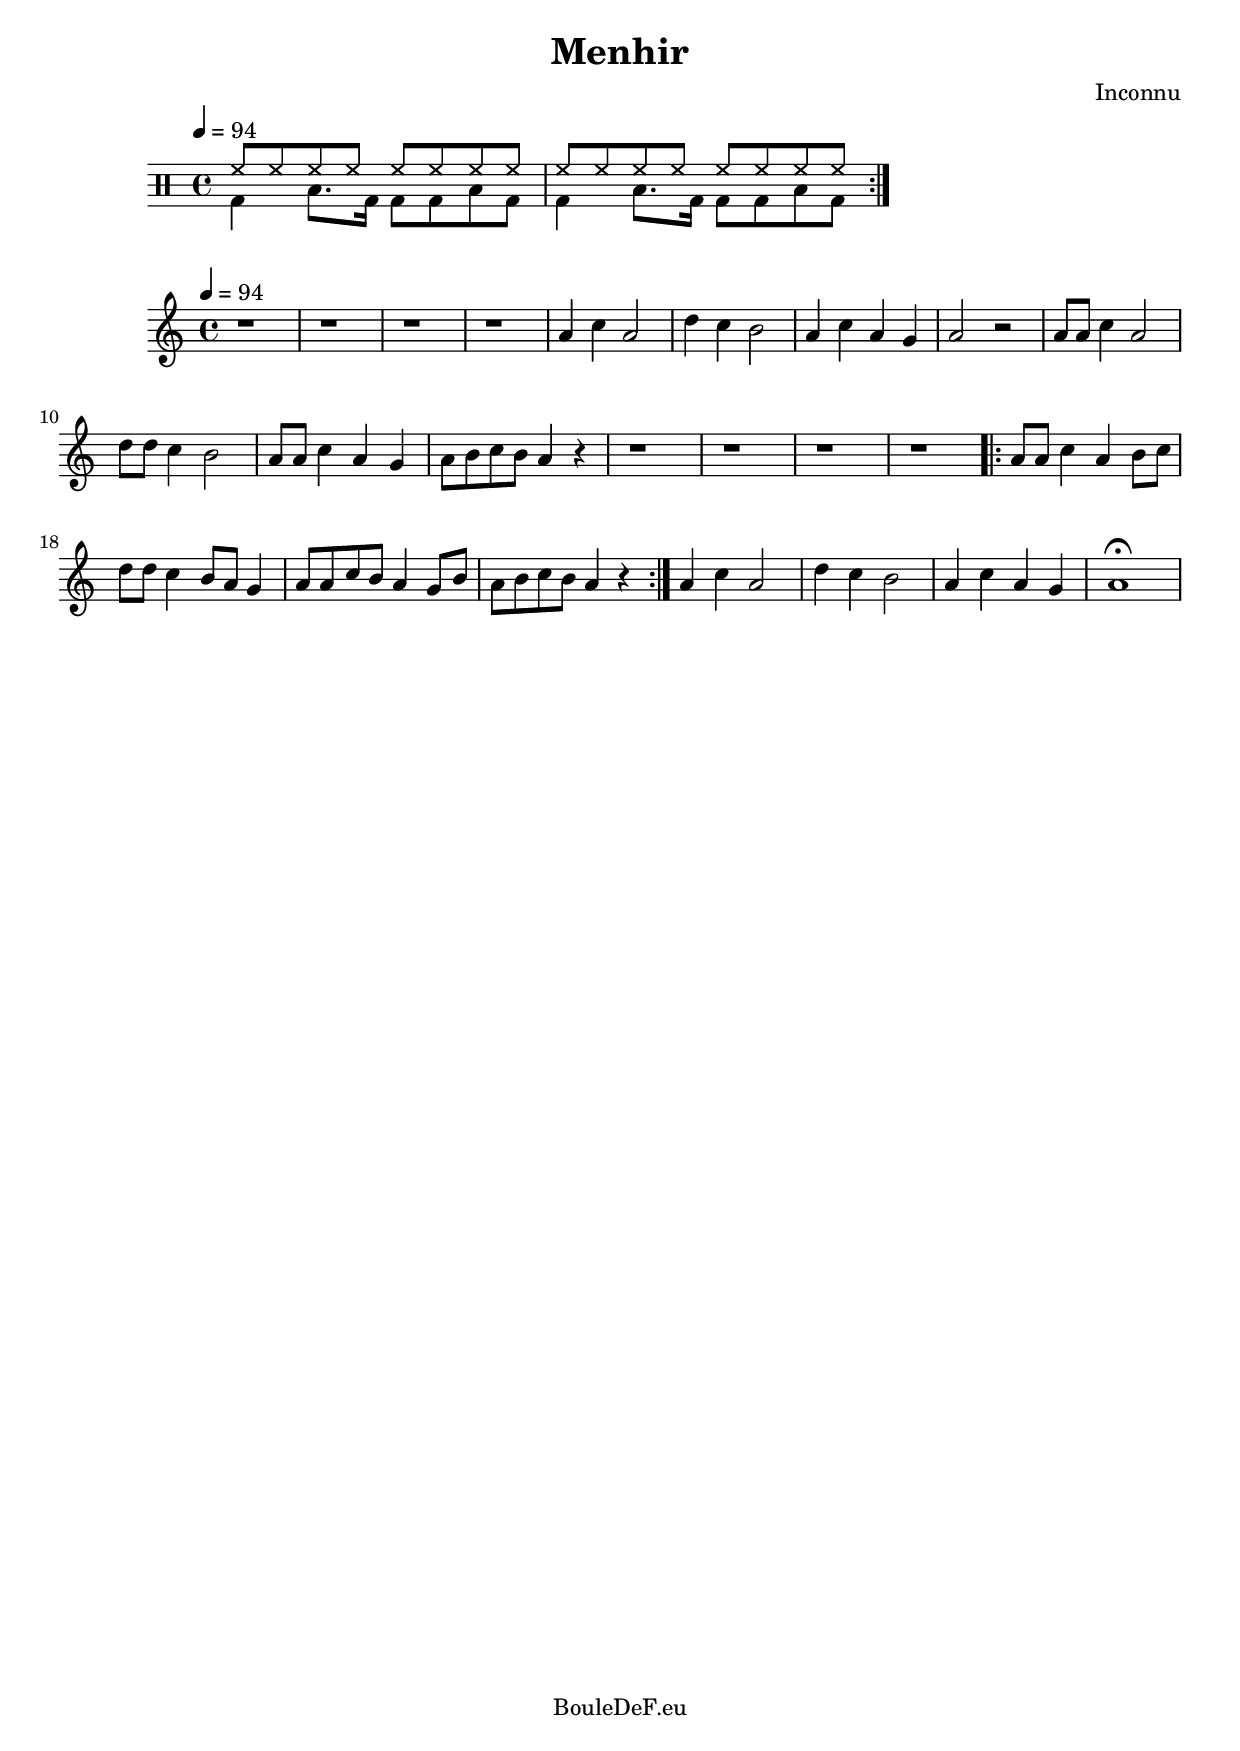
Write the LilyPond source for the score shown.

\version "2.16.0"
\include "italiano.ly"

\header {
	title = "Menhir"
	composer = "Inconnu"
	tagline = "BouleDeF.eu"
}

gwerz = \relative sib {
	\clef "treble"
	\time 4/4
	\tempo 4 = 94

	| r1 | r1 | r1 | r1
	| la'4 do la2
	| re4 do si2
	| la4 do la sol
	| la2 r
	| la8 la do4 la2
	| re8 re do4 si2
	| la8 la do4 la4 sol
	| la8 si do si la4 r
	| r1 | r1 | r1 | r1
	\repeat volta 2 {
		| la8 la do4 la si8 do
		| re re do4 si8 la sol4
		| la8 la do si la4 sol8 si
		| la8 si do si la4 r
	}
	| la4 do la2
	| re4 do si2
	| la4 do la sol
	| la1\fermata
}

gwerz_rhythmic = \drummode {
	<<
	  { hh8 hh hh8 hh hh8 hh hh8 hh }
	  \\
	  { bd4 toml8. bd16 bd8 bd toml bd }
	>>
}

rythmic_line = {
	\time 4/4
	\tempo 4 = 94
	
	\repeat volta 2 {
		| \gwerz_rhythmic
		| \gwerz_rhythmic
	}
}

\score {
	%\new DrumStaff {  }
	\new DrumStaff { \rythmic_line }
}
\score {
	\new Staff { \gwerz }
}

\score {
	<<
		\new Staff { \unfoldRepeats { \gwerz } }
		\new DrumStaff { \repeat unfold 28 { \gwerz_rhythmic } }
	>>
	\midi {}
}